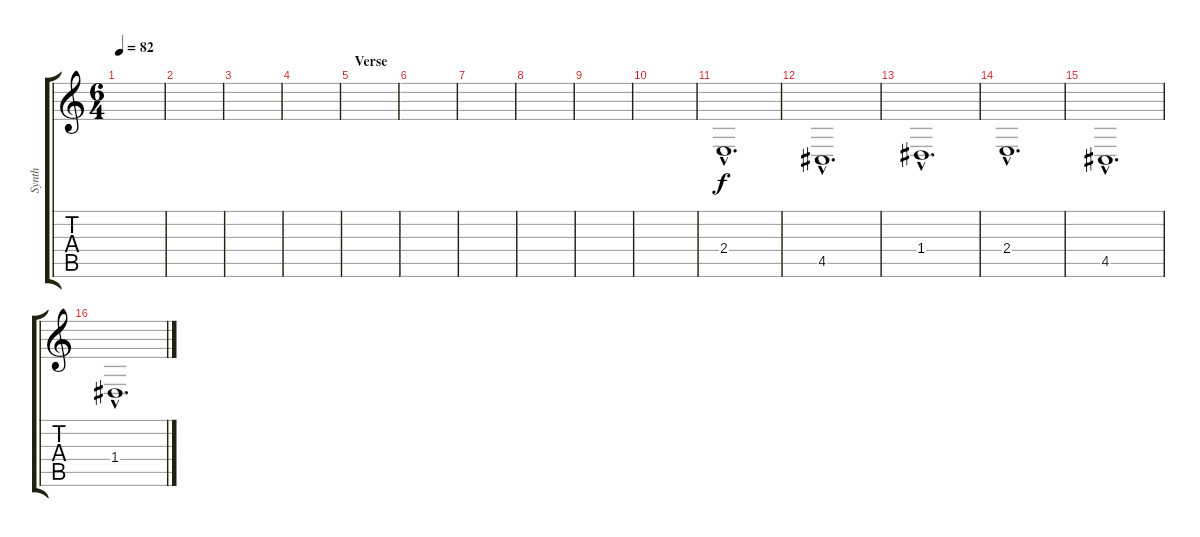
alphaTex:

\track ("Synth" "Synth") {instrument synthstrings2}
\staff {score tabs}
\tuning (E4 B3 G3 D3 A2 E2) {hide}
\ts (6 4)
\tempo 82
\clef g2
\ks c
|
|
|
|
\section ("" "Verse")
|
|
|
|
|
|
2.4{hac}.1{d} |
4.5{hac}.1{d} |
1.4{hac}.1{d} |
2.4{hac}.1{d} |
4.5{hac}.1{d} |
1.4{hac}.1{d}
